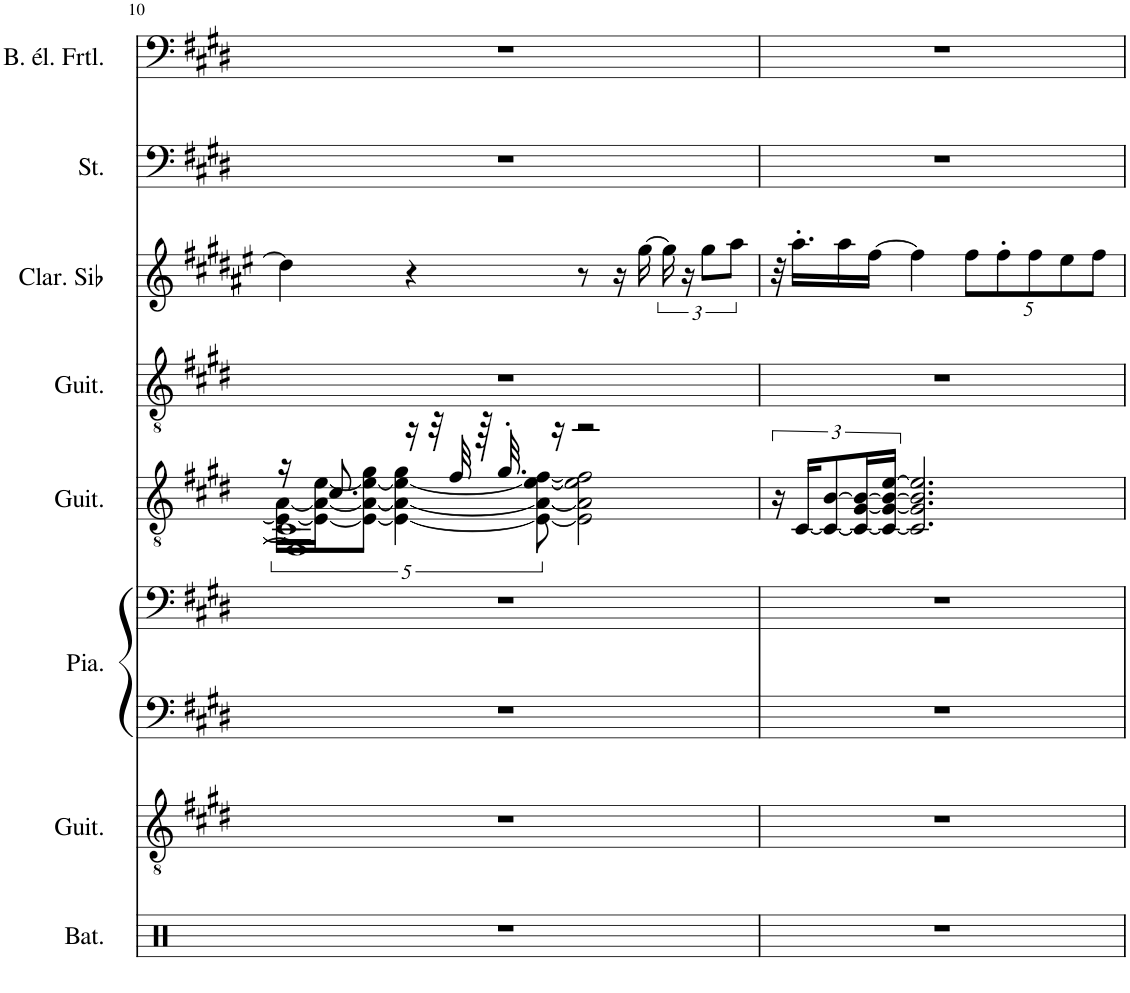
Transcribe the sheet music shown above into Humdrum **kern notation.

**kern	**kern	**kern	**kern	**kern	**kern	**kern	**kern	**kern
*part8	*part7	*part6	*part6	*part5	*part4	*part3	*part2	*part1
*staff9	*staff8	*staff7	*staff6	*staff5	*staff4	*staff3	*staff2	*staff1
*I"Batterie, Drums	*I"Guitare classique, Acoustic Guitar (nylon)	*I"Piano, Acoustic Grand Piano	*	*I"Guitare acoustique, Acoustic Guitar (steel)	*I"Guitare acoustique, Acoustic Guitar (steel)	*I"Clarinette en Sib	*I"Cordes, String Ensemble 1	*I"Basse électrique fretless, Fretless Bass
*I'Bat.	*I'Guit.	*I'Pia.	*	*I'Guit.	*I'Guit.	*I'Clar. Sib	*I'St.	*I'B. él. Frtl.
!!LO:PB:g=z
*clefX	*clefGv2	*clefF4	*clefF4	*clefGv2	*clefGv2	*clefG2	*clefF4	*clefF4
*	*	*	*	*	*	*Trd1c2	*	*Trd7c12
*k[]	*k[f#c#g#d#]	*k[f#c#g#d#]	*k[f#c#g#d#]	*k[f#c#g#d#]	*k[f#c#g#d#]	*k[f#c#g#d#a#e#]	*k[f#c#g#d#]	*k[f#c#g#d#]
*M4/4	*M4/4	*M4/4	*M4/4	*M4/4	*M4/4	*M4/4	*M4/4	*M4/4
=10	=10	=10	=10	=10	=10	=10	=10	=10
*	*	*	*	*^	*	*	*	*
*	*	*	*	*	*^	*	*	*	*
*	*	*	*	*	*	*^	*	*	*	*
1r	1r	1r	1r	16r	20E\_ [20A\LL	1FF#]	1C#]	1r	4dd#\]	1r	1r
.	.	.	.	.	20E\_ 20A\_ [20e\J	.	.	.	.	.	.
.	.	.	.	8.c#/	.	.	.	.	.	.	.
.	.	.	.	.	10E\_ 10A\_ 10e\_ 10g#\J	.	.	.	.	.	.
.	.	.	.	.	5E\_ 5A\_ 5e\_ 5g#\	.	.	.	.	.	.
.	.	.	.	16r	.	.	.	.	4r	.	.
.	.	.	.	32r	.	.	.	.	.	.	.
.	.	.	.	32f#/	.	.	.	.	.	.	.
.	.	.	.	64r	.	.	.	.	.	.	.
.	.	.	.	32.g#'/	.	.	.	.	.	.	.
.	.	.	.	.	10E\_ 10A\_ 10e\_ [10f#\	.	.	.	.	.	.
.	.	.	.	16r	.	.	.	.	.	.	.
.	.	.	.	2r	2E\] 2A\] 2e\] 2f#\]	.	.	.	8r	.	.
.	.	.	.	.	.	.	.	.	16r	.	.
.	.	.	.	.	.	.	.	.	[16gg#\	.	.
.	.	.	.	.	.	.	.	.	24gg#\]	.	.
.	.	.	.	.	.	.	.	.	24r	.	.
.	.	.	.	.	.	.	.	.	12gg#\L	.	.
.	.	.	.	.	.	.	.	.	12aa#\J	.	.
*	*	*	*	*v	*v	*v	*v	*	*	*	*
=11	=11	=11	=11	=11	=11	=11	=11	=11
1r	1r	1r	1r	24r	1r	32r	1r	1r
.	.	.	.	.	.	16.aa#'\LL	.	.
.	.	.	.	[24C#/KL	.	.	.	.
.	.	.	.	12C#/_ [12B/	.	.	.	.
.	.	.	.	.	.	16aa#\	.	.
.	.	.	.	24C#/_ [24G#/ 24B/_L	.	.	.	.
.	.	.	.	.	.	[16ff#\JJ	.	.
.	.	.	.	24C#/_ 24G#/_ 24B/_ [24e/JJ	.	.	.	.
.	.	.	.	2.C#/] 2.G#/] 2.B/] 2.e/]	.	4ff#\]	.	.
*	*	*	*	*	*	*Xbrackettup	*	*
.	.	.	.	.	.	10ff#\L	.	.
.	.	.	.	.	.	10ff#'\	.	.
.	.	.	.	.	.	10ff#\	.	.
.	.	.	.	.	.	10ee#\	.	.
.	.	.	.	.	.	10ff#\J	.	.
=	=	=	=	=	=	=	=	=
*-	*-	*-	*-	*-	*-	*-	*-	*-
